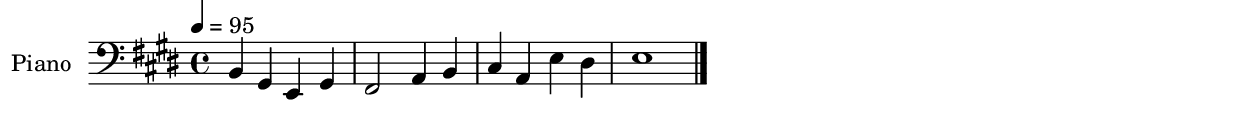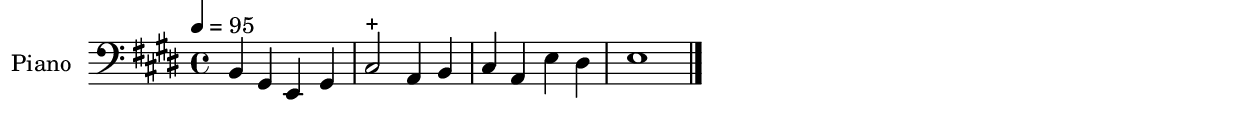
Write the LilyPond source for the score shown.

\version "2.18.2"

%{
BAHPM
Bateria de Avaliação da Habilidade de Percepção Musical
Item: 06_contorno
Igual ou diferente: diferente
%}

%%% INFORMACOES PRE-MUSICA %%%

%%%%%%%%%%%%%
% SUBITEM A %
%%%%%%%%%%%%%


% Inserir nome do instrumento, andamento, compasso, clave

instrumentoNomeItemA = \set Staff.instrumentName = "Piano"
andamentoItemA = \tempo 4 = 95
compassoItemA = \time 4/4
clefItemA = \clef bass
keyItemA = \key e \major

%%%%%%%%%%%%%
% SUBITEM B %
%%%%%%%%%%%%%

instrumentoNomeItemB = \instrumentoNomeItemA
andamentoItemB = \andamentoItemA
compassoItemB = \compassoItemA
clefItemB = \clefItemA
keyItemB = \keyItemA

%%%%%%%%%%
% MUSICA %
%%%%%%%%%%

musica = \relative c {
% desmarcar as configurções abaixo para itens sem barra de compasso
% \override Staff.TimeSignature #'stencil = ##f
% \accidentalStyle Score.neo-modern
  b4 gis e gis |
 \tag #'itemA { fis2 }
 \tag #'itemB { cis'2-+ }
 a4 b |
 cis a e' dis |
 e1
 \bar "|."
}

%%% Configuração de layout %%%

\include "lilypond-book-preamble.ly"

% desmarcar os itens abaixo para regular alinhamento de itens

\paper {
% ragged-right = ##f 
% line-width = 110\mm
}

%%% CONTEXTOS PARA CADA SUBITEM %%%

itemA = \score {
  \new Staff <<
    \instrumentoNomeItemA
    \andamentoItemA
    \compassoItemA
    \clefItemA
    \keyItemA
    \new Voice { 
      \keepWithTag #'itemA \musica
    }
  >>
}

itemB = \score {
  \new Staff <<
    \instrumentoNomeItemB
    \andamentoItemB
    \compassoItemB
    \clefItemB
    \keyItemB
    \new Voice { 
      \keepWithTag #'itemB \musica
    }
  >>
}



\itemA

% Desmarcar para incluir o subitem B

\itemB